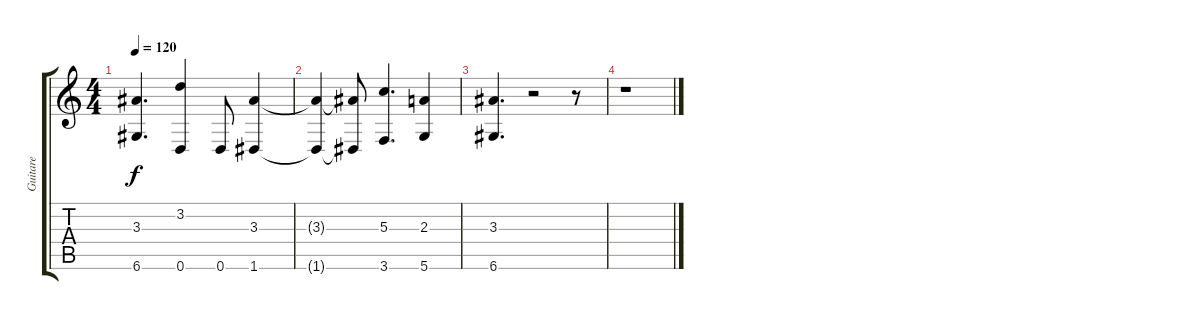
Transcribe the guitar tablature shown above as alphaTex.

\track ("Guitare" "Guitare") {instrument distortionguitar}
\staff {score tabs}
\tuning (E4 B3 G3 D3 A2 D2) {hide}
\ts (4 4)
\tempo 120
\clef g2
\ks c
(3.3 6.6).4{d dy f} (3.2 0.6).4 0.6.8 (3.3 1.6).4 |
(3.3{t} 1.6{t}).4 (3.3{t} 1.6{t}).8 (5.3 3.6).4{d} (2.3 5.6).4 |
(3.3 6.6).4{d} r.2 r.8 |
r.1
